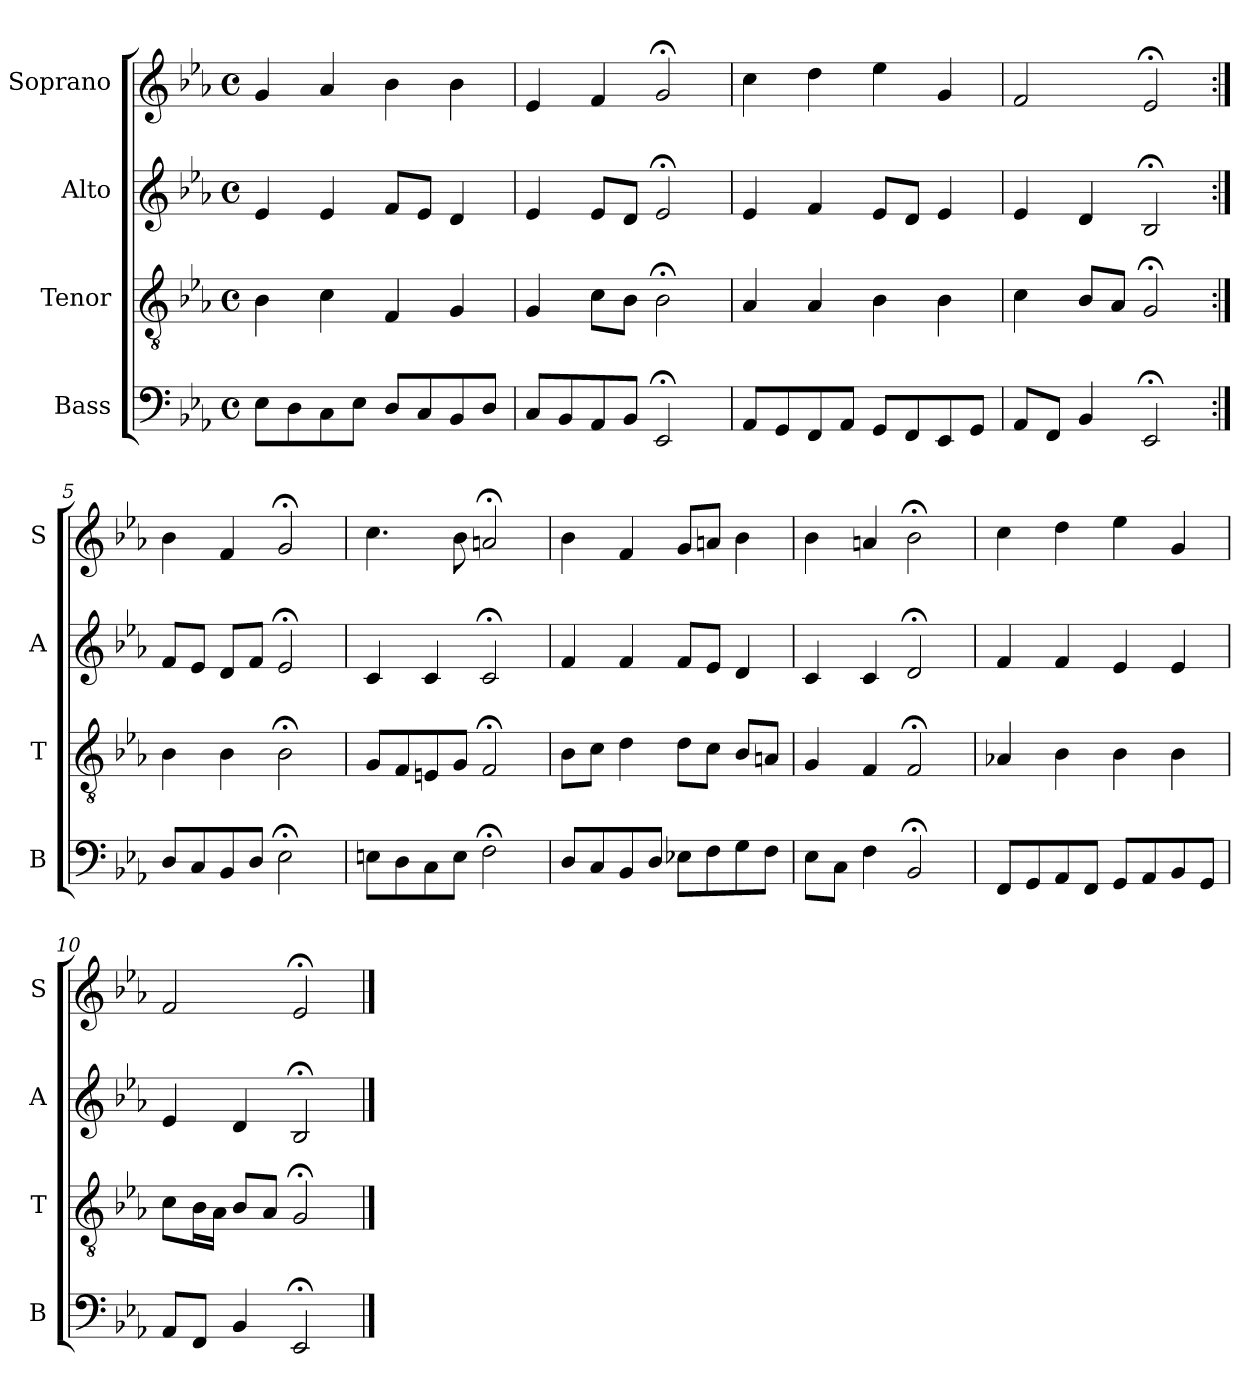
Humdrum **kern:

**kern	**kern	**kern	**kern
*part4	*part3	*part2	*part1
*staff4	*staff3	*staff2	*staff1
*I"Bass	*I"Tenor	*I"Alto	*I"Soprano
*I'B	*I'T	*I'A	*I'S
*clefF4	*clefGv2	*clefG2	*clefG2
*k[b-e-a-]	*k[b-e-a-]	*k[b-e-a-]	*k[b-e-a-]
*E-:	*E-:	*E-:	*E-:
*M4/4	*M4/4	*M4/4	*M4/4
*met(c)	*met(c)	*met(c)	*met(c)
*MM100	*MM100	*MM100	*MM100
=1	=1	=1	=1
8E-L	4B-	4e-	4g
8D	.	.	.
8C	4c	4e-	4a-
8E-J	.	.	.
8DL	4F	8fL	4b-
8C	.	8e-J	.
8BB-	4G	4d	4b-
8DJ	.	.	.
=2	=2	=2	=2
8CL	4G	4e-	4e-
8BB-	.	.	.
8AA-	8cL	8e-L	4f
8BB-J	8B-J	8dJ	.
2EE-;<	2B-;<	2e-;<	2g;<
=3	=3	=3	=3
8AA-L	4A-	4e-	4cc
8GG	.	.	.
8FF	4A-	4f	4dd
8AA-J	.	.	.
8GGL	4B-	8e-L	4ee-
8FF	.	8dJ	.
8EE-	4B-	4e-	4g
8GGJ	.	.	.
=4	=4	=4	=4
8AA-L	4c	4e-	2f
8FFJ	.	.	.
4BB-	8B-L	4d	.
.	8A-J	.	.
2EE-;<	2G;<	2B-;<	2e-;<
=5:|!	=5:|!	=5:|!	=5:|!
8DL	4B-	8fL	4b-
8C	.	8e-J	.
8BB-	4B-	8dL	4f
8DJ	.	8fJ	.
2E-;<	2B-;<	2e-;<	2g;<
=6	=6	=6	=6
8EnL	8GL	4c	4.cc
8D	8F	.	.
8C	8En	4c	.
8EJ	8GJ	.	8b-
2F;<	2F;<	2c;<	2an;<
=7	=7	=7	=7
8DL	8B-L	4f	4b-
8C	8cJ	.	.
8BB-	4d	4f	4f
8DJ	.	.	.
8E-XL	8dL	8fL	8gL
8F	8cJ	8e-J	8anJ
8G	8B-L	4d	4b-
8FJ	8AnJ	.	.
=8	=8	=8	=8
8E-L	4G	4c	4b-
8CJ	.	.	.
4F	4F	4c	4an
2BB-;<	2F;<	2d;<	2b-;<
=9	=9	=9	=9
8FFL	4A-X	4f	4cc
8GG	.	.	.
8AA-i	4B-i	4fi	4ddi
8FFJ	.	.	.
8GGL	4B-	4e-	4ee-
8AA-	.	.	.
8BB-	4B-	4e-	4g
8GGJ	.	.	.
=10	=10	=10	=10
8AA-L	8cL	4e-	2f
8FFJ	16B-L	.	.
.	16A-JJ	.	.
4BB-	8B-L	4d	.
.	8A-J	.	.
2EE-;<	2G;<	2B-;<	2e-;<
==	==	==	==
*-	*-	*-	*-
